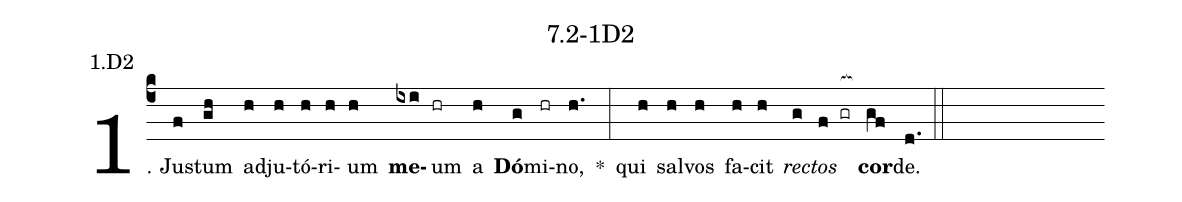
name: 7.2-1D2;
annotation: 1.D2;
%%
(c4)1. Jus(f)tum(gh) ad(h)ju(h)tó(h)ri(h)um(h) <b>me</b>(ixi)um(hr) a(h) <b>Dó</b>(g)mi(hr)no,(h.) *(:) qui(h) sal(h)vos(h) fa(h)cit(h) <i>rec</i>(g)<i>tos</i>(f gr[ocb:1{]) <b>cor</b>(gf[ocb:0}])de.(d.) (::)
